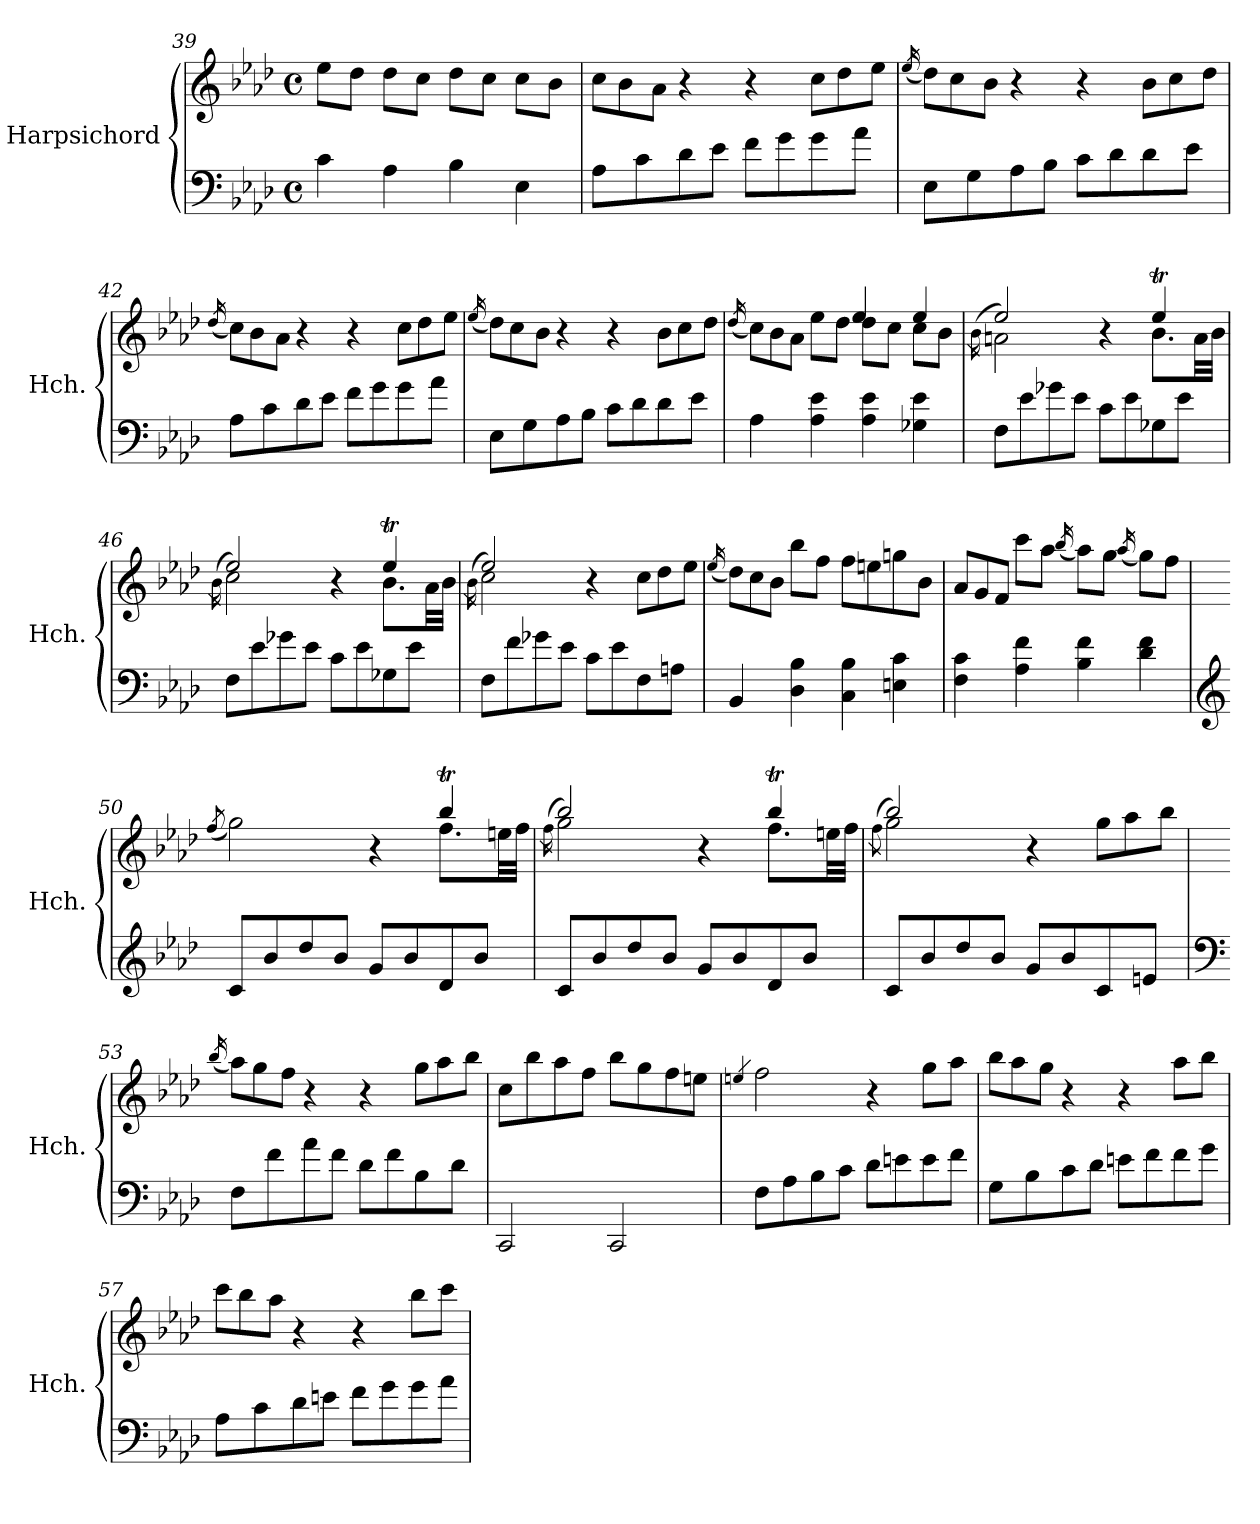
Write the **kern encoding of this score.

**kern	**kern
*part1	*part1
*staff2	*staff1
*I"Harpsichord	*
*I'Hch.	*
*clefF4	*clefG2
*k[b-e-a-d-]	*k[b-e-a-d-]
*M4/4	*M4/4
*met(c)	*met(c)
=39	=39
4c\	8ee-\L
.	8dd-\J
4A-\	8dd-\L
.	8cc\J
4B-\	8dd-\L
.	8cc\J
4E-\	8cc\L
.	8b-\J
=40	=40
*	*Xtuplet
8A-\L	12cc\L
.	12b-\
8c\	.
.	12a-\J
8d-\	4r
8e-\J	.
8f\L	4r
8g\	.
8g\	12cc\L
.	12dd-\
8a-\J	.
.	12ee-\J
=41	=41
.	(<16qee-/
8E-\L	12dd-\L)
.	12cc\
8G\	.
.	12b-\J
8A-\	4r
8B-\J	.
8c\L	4r
8d-\	.
8d-\	12b-\L
.	12cc\
8e-\J	.
.	12dd-\J
!!LO:LB:g=z
=42	=42
.	(<16qdd-/
8A-\L	12cc\L)
.	12b-\
8c\	.
.	12a-\J
8d-\	4r
8e-\J	.
8f\L	4r
8g\	.
8g\	12cc\L
.	12dd-\
8a-\J	.
.	12ee-\J
=43	=43
.	(<16qee-/
8E-\L	12dd-\L)
.	12cc\
8G\	.
.	12b-\J
8A-\	4r
8B-\J	.
8c\L	4r
8d-\	.
8d-\	12b-\L
.	12cc\
8e-\J	.
.	12dd-\J
=44	=44
.	(<16qdd-/
*	*^
4A-\	12cc\L)	2ryy
.	12b-\	.
.	12a-\J	.
4A-\ 4e-\	8ee-\L	.
.	8dd-\J	.
4A-\ 4e-\	8dd-\L	4ee-/
.	8cc\J	.
4G-X\ 4e-\	8cc\L	4ee-/
.	8b-\J	.
=45	=45	=45
.	(<16qb-\	.
8F\L	2an\)	2ee-/
8e-\	.	.
8g-X\	.	.
8e-\J	.	.
8c\L	4r	4ryy
8e-\	.	.
8G-X\	8.b-T\L	4ee-/
8e-\J	.	.
.	32a\LL	.
.	32b-\JJJ	.
!!LO:LB:g=z	!!
=46	=46	=46
.	(<16qb-\	.
8F\L	2cc\)	2ee-/
8e-\	.	.
8g-X\	.	.
8e-\J	.	.
8c\L	4r	4ryy
8e-\	.	.
8G-X\	8.b-T\L	4ee-/
8e-\J	.	.
.	32a-\LL	.
.	32b-\JJJ	.
=47	=47	=47
.	(<16qb-\	.
8F\L	2cc\)	2ee-/
8f\	.	.
8g-X\	.	.
8e-\J	.	.
8c\L	4r	2ryy
8e-\	.	.
8F\	12cc\L	.
.	12dd-\	.
8An\J	.	.
.	12ee-\J	.
*	*v	*v
=48	=48
.	(<16qee-/
4BB-/	12dd-\L)
.	12cc\
.	12b-\J
4D-\ 4B-\	8bb-\L
.	8ff\J
4C\ 4B-\	8ff\L
.	8een\
4En\ 4c\	8ggn\
.	8b-\J
=49	=49
4F\ 4c\	12a-/L
.	12g/
.	12f/J
4A-\ 4f\	8ccc\L
.	8aa-\J
.	(<16qbb-/
4B-\ 4f\	8aa-\L)
.	8gg\J
.	(<16qaa-/
4d-\ 4f\	8gg\L)
.	8ff\J
!!LO:LB:g=z
=50	=50
*clefG2	*
.	(<8qff/
*	*^
8c/L	2gg\)	2.ryy
8b-/	.	.
8dd-/	.	.
8b-/J	.	.
8g/L	4r	.
8b-/	.	.
8d-/	8.ffT\L	4bb-/
8b-/J	.	.
.	32een\LL	.
.	32ff\JJJ	.
=51	=51	=51
.	(<16qff\	.
8c/L	2gg\)	2bb-/
8b-/	.	.
8dd-/	.	.
8b-/J	.	.
8g/L	4r	4ryy
8b-/	.	.
8d-/	8.ffT\L	4bb-/
8b-/J	.	.
.	32een\LL	.
.	32ff\JJJ	.
=52	=52	=52
.	(<8qff\	.
8c/L	2gg\)	2bb-/
8b-/	.	.
8dd-/	.	.
8b-/J	.	.
8g/L	4r	2ryy
8b-/	.	.
8c/	12gg\L	.
.	12aa-\	.
8en/J	.	.
.	12bb-\J	.
*	*v	*v
=53	=53
*clefF4	*
.	(<16qbb-/
8F\L	12aa-\L)
.	12gg\
8f\	.
.	12ff\J
8a-\	4r
8f\J	.
8d-\L	4r
8f\	.
8B-\	12gg\L
.	12aa-\
8d-\J	.
.	12bb-\J
!!LO:PB:g=z
=54	=54
2CC/	8cc\L
.	8bb-\
.	8aa-\
.	8ff\J
2CC/	8bb-\L
.	8gg\
.	8ff\
.	8een\J
=55	=55
.	4qeen/
8F\L	2ff\
8A-\	.
8B-\	.
8c\J	.
8d-\L	4r
8en\	.
8e\	8gg\L
8f\J	8aa-\J
=56	=56
8G\L	12bb-\L
.	12aa-\
8B-\	.
.	12gg\J
8c\	4r
8d-\J	.
8en\L	4r
8f\	.
8f\	8aa-\L
8g\J	8bb-\J
=57	=57
8A-\L	12ccc\L
.	12bb-\
8c\	.
.	12aa-\J
8d-\	4r
8en\J	.
8f\L	4r
8g\	.
8g\	8bb-\L
8a-\J	8ccc\J
=	=
*-	*-
